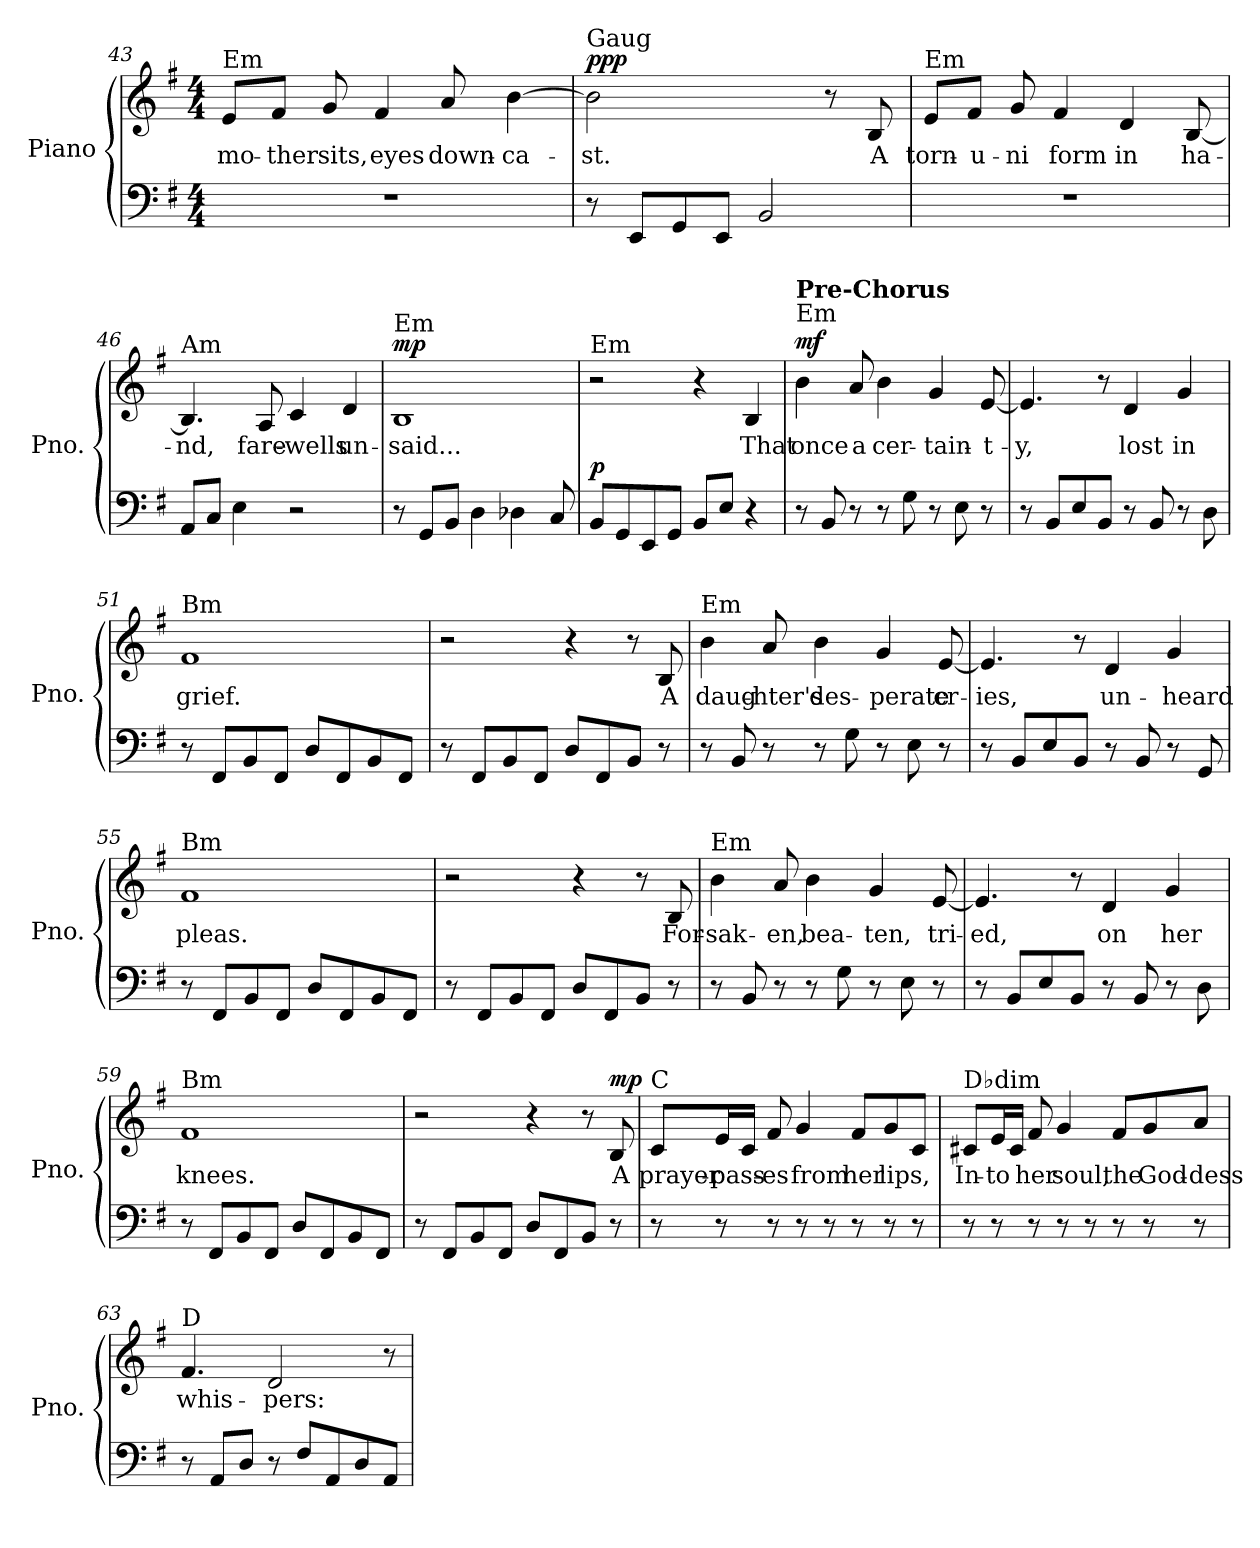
**kern	**kern	**text	**dynam
*part1	*part1	*part1	*part1
*staff2	*staff1	*staff1	*staff1/2
*I"Piano	*	*	*
*I'Pno.	*	*	*
!!LO:LB:g=z
*clefF4	*clefG2	*	*
*k[f#]	*k[f#]	*	*
*M4/4	*M4/4	*	*
=43	=43	=43	=43
!	!LO:TX:a:t=Em	!	!
!	!	!LO:LY:b	!
1r	8e/L	mo-	.
!	!	!LO:LY:b	!
.	8f#/J	-ther	.
!	!	!LO:LY:b	!
.	8g/	sits,	.
!	!	!LO:LY:b	!
.	4f#/	eyes	.
!	!	!LO:LY:b	!
.	8a/	down-	.
!	!	!LO:LY:b	!
.	[4b\	-ca-	.
=44	=44	=44	=44
!	!LO:TX:a:t=Gaug	!	!
!	!	!LO:LY:b	!LO:DY:b=2
!	!	!	!LO:DY:n=1:b=2
!	!	!	!LO:DY:n=2:b=2
8r	2b\]	-st.	p p p
8EE/L	.	.	.
8GG/	.	.	.
8EE/J	.	.	.
2BB/	4ryy	.	.
.	8r	.	.
!	!	!LO:LY:b	!
.	8B/	A	.
=45	=45	=45	=45
!	!LO:TX:a:t=Em	!	!
!	!	!LO:LY:b	!
1r	8e/L	torn-	.
!	!	!LO:LY:b	!
.	8f#/J	-u-	.
!	!	!LO:LY:b	!
.	8g/	-ni	.
!	!	!LO:LY:b	!
.	4f#/	form	.
!	!	!LO:LY:b	!
.	4d/	in	.
!	!	!LO:LY:b	!
.	[8B/	ha-	.
=46	=46	=46	=46
!	!LO:TX:a:t=Am	!	!
!	!	!LO:LY:b	!
8AA/L	4.B/]	-nd,	.
8C/J	.	.	.
4E\	.	.	.
!	!	!LO:LY:b	!
.	8A/	fare-	.
!	!	!LO:LY:b	!
2r	4c/	-wells	.
!	!	!LO:LY:b	!
.	4d/	un-	.
!!LO:LB:g=z
=47	=47	=47	=47
!	!LO:TX:a:t=Em	!	!
!	!	!LO:LY:b	!LO:DY:b=2
8r	1B	-said...	mp
8GG/L	.	.	.
8BB/J	.	.	.
4D\	.	.	.
4D-X\	.	.	.
8C/	.	.	.
=48	=48	=48	=48
!	!LO:TX:a:t=Em	!	!
!	!	!	!LO:DY:a=2
8BB/L	2r	.	p
8GG/	.	.	.
8EE/	.	.	.
8GG/J	.	.	.
8BB/L	4r	.	.
8E/J	.	.	.
!	!	!LO:LY:b	!
4r	4B/	That	.
=49	=49	=49	=49
!	!LO:TX:a:t=Em	!	!
!	!LO:TX:a:B:t=Pre-Chorus	!	!
!	!	!LO:LY:b	!LO:DY:b=2
8r	4b\	once	mf
8BB/	.	.	.
!	!	!LO:LY:b	!
8r	8a/	a	.
!	!	!LO:LY:b	!
8r	4b\	cer-	.
8G\	.	.	.
!	!	!LO:LY:b	!
8r	4g/	-tain-	.
8E\	.	.	.
!	!	!LO:LY:b	!
8r	[8e/	-t-	.
=50	=50	=50	=50
!	!	!LO:LY:b	!
8r	4.e/]	-y,	.
8BB/L	.	.	.
8E/	.	.	.
8BB/J	8r	.	.
!	!	!LO:LY:b	!
8r	4d/	lost	.
8BB/	.	.	.
!	!	!LO:LY:b	!
8r	4g/	in	.
8D\	.	.	.
=51	=51	=51	=51
!	!LO:TX:a:t=Bm	!	!
!	!	!LO:LY:b	!
8r	1f#	grief.	.
8FF#/L	.	.	.
8BB/	.	.	.
8FF#/J	.	.	.
8D/L	.	.	.
8FF#/	.	.	.
8BB/	.	.	.
8FF#/J	.	.	.
!!LO:PB:g=z
=52	=52	=52	=52
8r	2r	.	.
8FF#/L	.	.	.
8BB/	.	.	.
8FF#/J	.	.	.
8D/L	4r	.	.
8FF#/	.	.	.
8BB/J	8r	.	.
!	!	!LO:LY:b	!
8r	8B/	A	.
=53	=53	=53	=53
!	!LO:TX:a:t=Em	!	!
!	!	!LO:LY:b	!
8r	4b\	daug-	.
8BB/	.	.	.
!	!	!LO:LY:b	!
8r	8a/	-hter's	.
!	!	!LO:LY:b	!
8r	4b\	des-	.
8G\	.	.	.
!	!	!LO:LY:b	!
8r	4g/	-perate	.
8E\	.	.	.
!	!	!LO:LY:b	!
8r	[8e/	cr-	.
=54	=54	=54	=54
!	!	!LO:LY:b	!
8r	4.e/]	-ies,	.
8BB/L	.	.	.
8E/	.	.	.
8BB/J	8r	.	.
!	!	!LO:LY:b	!
8r	4d/	un-	.
8BB/	.	.	.
!	!	!LO:LY:b	!
8r	4g/	-heard	.
8GG/	.	.	.
=55	=55	=55	=55
!	!LO:TX:a:t=Bm	!	!
!	!	!LO:LY:b	!
8r	1f#	pleas.	.
8FF#/L	.	.	.
8BB/	.	.	.
8FF#/J	.	.	.
8D/L	.	.	.
8FF#/	.	.	.
8BB/	.	.	.
8FF#/J	.	.	.
!!LO:LB:g=z
=56	=56	=56	=56
8r	2r	.	.
8FF#/L	.	.	.
8BB/	.	.	.
8FF#/J	.	.	.
8D/L	4r	.	.
8FF#/	.	.	.
8BB/J	8r	.	.
!	!	!LO:LY:b	!
8r	8B/	For-	.
=57	=57	=57	=57
!	!LO:TX:a:t=Em	!	!
!	!	!LO:LY:b	!
8r	4b\	-sak-	.
8BB/	.	.	.
!	!	!LO:LY:b	!
8r	8a/	-en,	.
!	!	!LO:LY:b	!
8r	4b\	bea-	.
8G\	.	.	.
!	!	!LO:LY:b	!
8r	4g/	-ten,	.
8E\	.	.	.
!	!	!LO:LY:b	!
8r	[8e/	tri-	.
=58	=58	=58	=58
!	!	!LO:LY:b	!
8r	4.e/]	-ed,	.
8BB/L	.	.	.
8E/	.	.	.
8BB/J	8r	.	.
!	!	!LO:LY:b	!
8r	4d/	on	.
8BB/	.	.	.
!	!	!LO:LY:b	!
8r	4g/	her	.
8D\	.	.	.
=59	=59	=59	=59
!	!LO:TX:a:t=Bm	!	!
!	!	!LO:LY:b	!
8r	1f#	knees.	.
8FF#/L	.	.	.
8BB/	.	.	.
8FF#/J	.	.	.
8D/L	.	.	.
8FF#/	.	.	.
8BB/	.	.	.
8FF#/J	.	.	.
!!LO:LB:g=z
=60	=60	=60	=60
8r	2r	.	.
8FF#/L	.	.	.
8BB/	.	.	.
8FF#/J	.	.	.
8D/L	4r	.	.
8FF#/	.	.	.
8BB/J	8r	.	.
!	!	!LO:LY:b	!LO:DY:b=2
8r	8B/	A	mp
=61	=61	=61	=61
!	!LO:TX:a:t=C	!	!
!	!	!LO:LY:b	!
8r	8c/L	prayer-	.
!	!	!LO:LY:b	!
8r	16e/L	pass-	.
.	16c/JJ	.	.
!	!	!LO:LY:b	!
8r	8f#/	-es	.
!	!	!LO:LY:b	!
8r	4g/	from	.
8r	.	.	.
!	!	!LO:LY:b	!
8r	8f#/L	her	.
!	!	!LO:LY:b	!
8r	8g/	lips,	.
8r	8c/J	.	.
=62	=62	=62	=62
!	!LO:TX:a:t=D♭dim	!	!
!	!	!LO:LY:b	!
8r	8c#X/L	In-	.
!	!	!LO:LY:b	!
8r	16e/L	-to	.
.	16c#/JJ	.	.
!	!	!LO:LY:b	!
8r	8f#/	her	.
!	!	!LO:LY:b	!
8r	4g/	soul,	.
8r	.	.	.
!	!	!LO:LY:b	!
8r	8f#/L	the	.
!	!	!LO:LY:b	!
8r	8g/	God-	.
!	!	!LO:LY:b	!
8r	8a/J	-dess	.
!!LO:LB:g=z
=63	=63	=63	=63
!	!LO:TX:a:t=D	!	!
!	!	!LO:LY:b	!
8r	4.f#/	whis-	.
8AA/L	.	.	.
8D/J	.	.	.
!	!	!LO:LY:b	!
8r	2d/	-pers:	.
8F#/L	.	.	.
8AA/	.	.	.
8D/	.	.	.
8AA/J	8r	.	.
=	=	=	=
*-	*-	*-	*-
